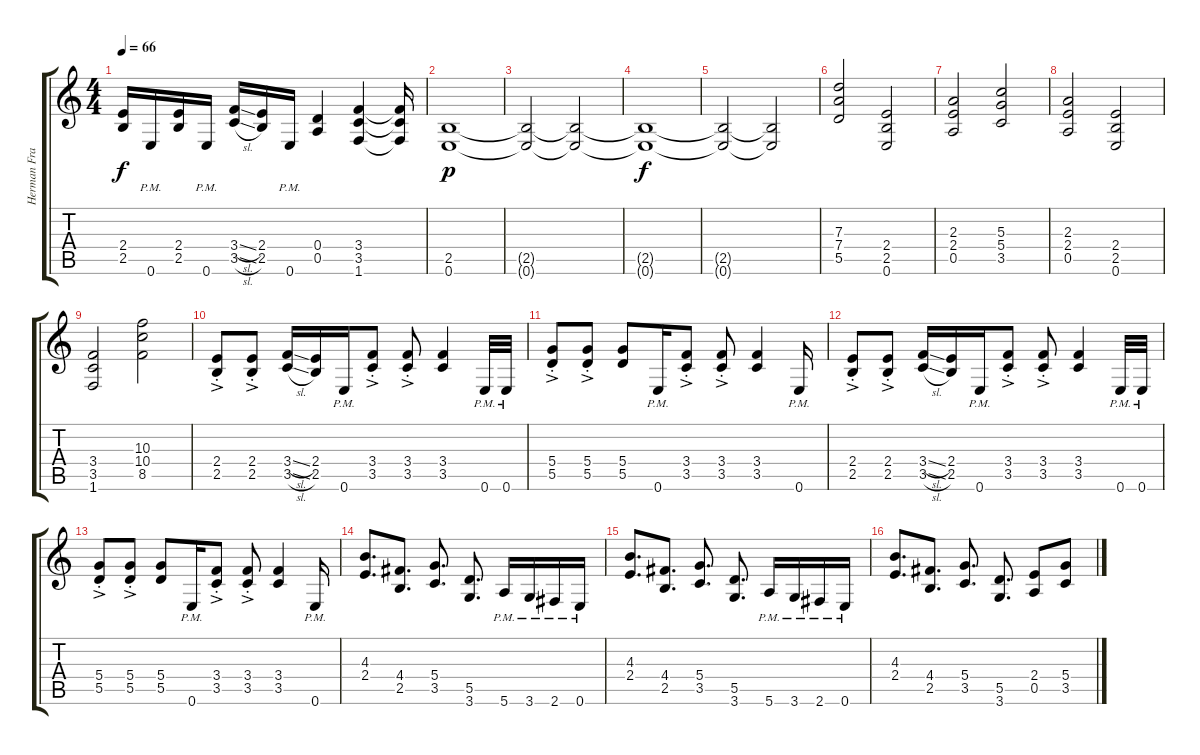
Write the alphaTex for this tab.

\track ("Herman Frank" "Herman Fra") {instrument distortionguitar}
\staff {score tabs}
\tuning (E4 B3 G3 D3 A2 E2) {hide}
\ts (4 4)
\tempo 66
\clef g2
\ks c
(2.4 2.5).16{dy f} 0.6{pm}.16 (2.4 2.5).16 0.6{pm}.16 (3.4{sl} 3.5{sl}).16 (2.4 2.5).16 0.6{pm}.16 (0.4 0.5).4 (3.4 3.5 1.6).4 (3.4{t} 3.5{t} 1.6{t}).16 |
(2.5 0.6).1{dy p} |
(2.5{t} 0.6{t}).2 (2.5{t} 0.6{t}).2 |
(2.5{t} 0.6{t}).1{dy f} |
(2.5{t} 0.6{t}).2 (2.5{t} 0.6{t}).2 |
(7.3 7.4 5.5).2 (2.4 2.5 0.6).2 |
(2.3 2.4 0.5).2 (5.3 5.4 3.5).2 |
(2.3 2.4 0.5).2 (2.4 2.5 0.6).2 |
(3.4 3.5 1.6).2 (10.3 10.4 8.5).2 |
(2.4{ac st} 2.5{ac st}).8 (2.4{ac st} 2.5{ac st}).8 (3.4{sl} 3.5{sl}).16 (2.4 2.5).16 0.6{pm}.16 (3.4{ac st} 3.5{ac st}).8 (3.4{ac st} 3.5{ac st}).8 (3.4 3.5).4 0.6{pm}.32 0.6{pm}.32 |
(5.4{ac st} 5.5{ac st}).8 (5.4{ac st} 5.5{ac st}).8 (5.4 5.5).8 0.6{pm}.16 (3.4{ac st} 3.5{ac st}).8 (3.4{ac st} 3.5{ac st}).8 (3.4 3.5).4 0.6{pm}.16 |
(2.4{ac st} 2.5{ac st}).8 (2.4{ac st} 2.5{ac st}).8 (3.4{sl} 3.5{sl}).16 (2.4 2.5).16 0.6{pm}.16 (3.4{ac st} 3.5{ac st}).8 (3.4{ac st} 3.5{ac st}).8 (3.4 3.5).4 0.6{pm}.32 0.6{pm}.32 |
(5.4{ac st} 5.5{ac st}).8 (5.4{ac st} 5.5{ac st}).8 (5.4 5.5).8 0.6{pm}.16 (3.4{ac st} 3.5{ac st}).8 (3.4{ac st} 3.5{ac st}).8 (3.4 3.5).4 0.6{pm}.16 |
(4.3 2.4).8{d} (4.4 2.5).8{d} (5.4 3.5).8{d} (5.5 3.6).8{d} 5.6{pm}.16 3.6{pm}.16 2.6{pm}.16 0.6{pm}.16 |
(4.3 2.4).8{d} (4.4 2.5).8{d} (5.4 3.5).8{d} (5.5 3.6).8{d} 5.6{pm}.16 3.6{pm}.16 2.6{pm}.16 0.6{pm}.16 |
(4.3 2.4).8{d} (4.4 2.5).8{d} (5.4 3.5).8{d} (5.5 3.6).8{d} (2.4 0.5).8 (5.4 3.5).8
